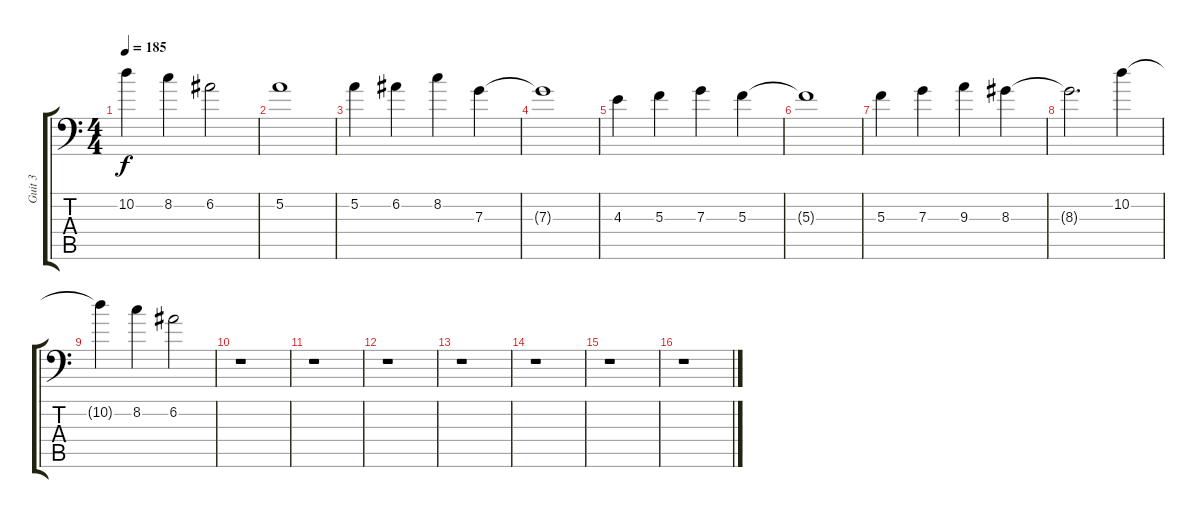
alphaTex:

\track ("Guit 3" "Guit 3") {instrument distortionguitar}
\staff {score tabs}
\tuning (A3 E3 C3 G2 D2 A1) {hide}
\ts (4 4)
\tempo 185
\clef f4
\ks c
10.2{t}.4{dy f} 8.2.4 6.2.2 |
5.2.1 |
5.2.4 6.2.4 8.2.4 7.3.4 |
7.3{t}.1 |
4.3.4 5.3.4 7.3.4 5.3.4 |
5.3{t}.1 |
5.3.4 7.3.4 9.3.4 8.3.4 |
8.3{t}.2{d} 10.2.4 |
10.2{t}.4 8.2.4 6.2.2 |
r.1 |
r.1 |
r.1 |
r.1 |
r.1 |
r.1 |
r.1
